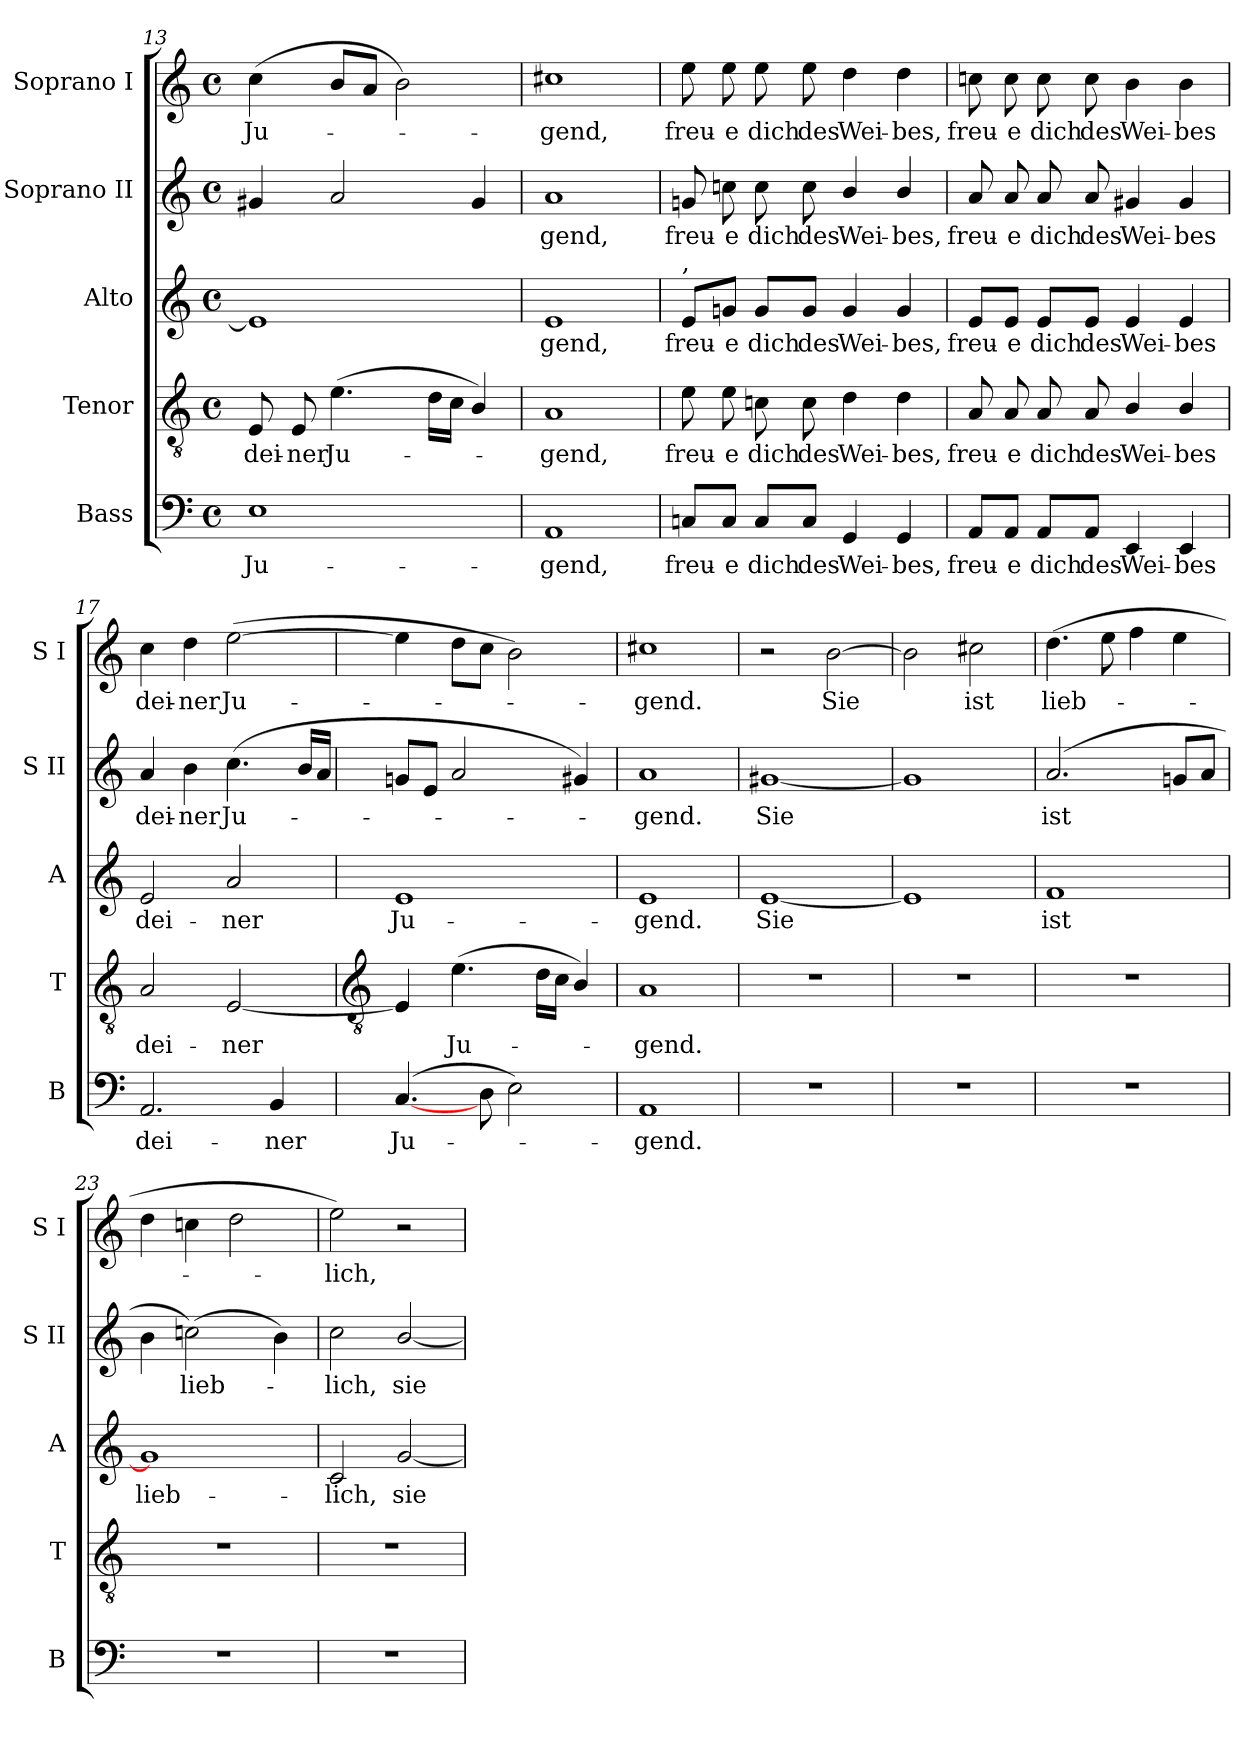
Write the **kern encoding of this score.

**kern	**text	**kern	**text	**kern	**text	**kern	**text	**kern	**text
*part5	*part5	*part4	*part4	*part3	*part3	*part2	*part2	*part1	*part1
*staff5	*staff5	*staff4	*staff4	*staff3	*staff3	*staff2	*staff2	*staff1	*staff1
*I"Bass	*	*I"Tenor	*	*I"Alto	*	*I"Soprano II	*	*I"Soprano I	*
*I'B	*	*I'T	*	*I'A	*	*I'S II	*	*I'S I	*
!!LO:LB:g=z
*clefF4	*	*clefGv2	*	*clefG2	*	*clefG2	*	*clefG2	*
*k[]	*	*k[]	*	*k[]	*	*k[]	*	*k[]	*
*C:	*	*C:	*	*C:	*	*C:	*	*C:	*
*M4/4	*	*M4/4	*	*M4/4	*	*M4/4	*	*M4/4	*
*met(c)	*	*met(c)	*	*met(c)	*	*met(c)	*	*met(c)	*
=13	=13	=13	=13	=13	=13	=13	=13	=13	=13
!	!LO:LY:b	!	!LO:LY:b	!	!	!	!	!	!LO:LY:b
1E	Ju-	8E	dei-	1e]	.	4g#X	.	(>4cc	Ju-
!	!	!	!LO:LY:b	!	!	!	!	!	!
.	.	8E	-ner	.	.	.	.	.	.
!	!	!	!LO:LY:b	!	!	!	!	!	!
.	.	(>4.e	Ju-	.	.	2a	.	8bL	.
.	.	.	.	.	.	.	.	8aJ	.
.	.	.	.	.	.	.	.	2b)	.
.	.	16dLL	.	.	.	.	.	.	.
.	.	16cJJ	.	.	.	.	.	.	.
.	.	4B/)	.	.	.	4g#	.	.	.
=14	=14	=14	=14	=14	=14	=14	=14	=14	=14
!	!LO:LY:b	!	!LO:LY:b	!	!LO:LY:b	!	!LO:LY:b	!	!LO:LY:b
1AA	-gend,	1A	gend,	1e	gend,	1a	gend,	1cc#X	gend,
=15	=15	=15	=15	=15	=15	=15	=15	=15	=15
!	!	!	!	!LO:TX:a:t=,	!	!	!	!	!
!	!LO:LY:b	!	!LO:LY:b	!	!LO:LY:b	!	!LO:LY:b	!	!LO:LY:b
8Cn/L	freu-	8e	freu-	8e/L	freu-	8gn	freu-	8ee	freu-
!	!LO:LY:b	!	!LO:LY:b	!	!LO:LY:b	!	!LO:LY:b	!	!LO:LY:b
8C/J	-e	8e	-e	8gn/J	-e	8ccn	-e	8ee	-e
!	!LO:LY:b	!	!LO:LY:b	!	!LO:LY:b	!	!LO:LY:b	!	!LO:LY:b
8C/L	dich	8cn	dich	8g/L	dich	8cc	dich	8ee	dich
!	!LO:LY:b	!	!LO:LY:b	!	!LO:LY:b	!	!LO:LY:b	!	!LO:LY:b
8C/J	des	8c	des	8g/J	des	8cc	des	8ee	des
!	!LO:LY:b	!	!LO:LY:b	!	!LO:LY:b	!	!LO:LY:b	!	!LO:LY:b
4GG	Wei-	4d	Wei-	4g	Wei-	4b/	Wei-	4dd	Wei-
!	!LO:LY:b	!	!LO:LY:b	!	!LO:LY:b	!	!LO:LY:b	!	!LO:LY:b
4GG	-bes,	4d	-bes,	4g	-bes,	4b/	-bes,	4dd	-bes,
=16	=16	=16	=16	=16	=16	=16	=16	=16	=16
!	!LO:LY:b	!	!LO:LY:b	!	!LO:LY:b	!	!LO:LY:b	!	!LO:LY:b
8AA/L	freu-	8A	freu-	8e/L	freu-	8a	freu-	8ccn	freu-
!	!LO:LY:b	!	!LO:LY:b	!	!LO:LY:b	!	!LO:LY:b	!	!LO:LY:b
8AA/J	-e	8A	-e	8e/J	-e	8a	-e	8cc	-e
!	!LO:LY:b	!	!LO:LY:b	!	!LO:LY:b	!	!LO:LY:b	!	!LO:LY:b
8AA/L	dich	8A	dich	8e/L	dich	8a	dich	8cc	dich
!	!LO:LY:b	!	!LO:LY:b	!	!LO:LY:b	!	!LO:LY:b	!	!LO:LY:b
8AA/J	des	8A	des	8e/J	des	8a	des	8cc	des
!	!LO:LY:b	!	!LO:LY:b	!	!LO:LY:b	!	!LO:LY:b	!	!LO:LY:b
4EE	Wei-	4B/	Wei-	4e	Wei-	4g#X	Wei-	4b	Wei-
!	!LO:LY:b	!	!LO:LY:b	!	!LO:LY:b	!	!LO:LY:b	!	!LO:LY:b
4EE	-bes	4B/	-bes	4e	-bes	4g#	-bes	4b	-bes
=17	=17	=17	=17	=17	=17	=17	=17	=17	=17
!	!LO:LY:b	!	!LO:LY:b	!	!LO:LY:b	!	!LO:LY:b	!	!LO:LY:b
2.AA	dei-	2A	dei-	2e	dei-	4a	dei-	4cc	dei-
!	!	!	!	!	!	!	!LO:LY:b	!	!LO:LY:b
.	.	.	.	.	.	4b	-ner	4dd	-ner
!	!	!	!LO:LY:b	!	!LO:LY:b	!	!LO:LY:b	!	!LO:LY:b
.	.	[2E	-ner	2a	-ner	(<4.cc	Ju-	(>[2ee	Ju-
!	!LO:LY:b	!	!	!	!	!	!	!	!
4BB	-ner	.	.	.	.	.	.	.	.
.	.	.	.	.	.	16bLL	.	.	.
.	.	.	.	.	.	16aJJ	.	.	.
!!LO:LB:g=z
=18	=18	=18	=18	=18	=18	=18	=18	=18	=18
*	*	*clefGv2	*	*	*	*	*	*	*
!	!LO:LY:b	!	!	!	!LO:LY:b	!	!	!	!
(>[4.C	Ju-	4E]	.	1e	Ju-	8gnL	.	4ee]	.
.	.	.	.	.	.	8eJ	.	.	.
!	!	!	!LO:LY:b	!	!	!	!	!	!
.	.	(>4.e	Ju-	.	.	2a	.	8ddL	.
8D	.	.	.	.	.	.	.	8ccJ	.
2E)	.	.	.	.	.	.	.	2b)	.
.	.	16dLL	.	.	.	.	.	.	.
.	.	16cJJ	.	.	.	.	.	.	.
.	.	4B/)	.	.	.	4g#X)	.	.	.
=19	=19	=19	=19	=19	=19	=19	=19	=19	=19
!	!LO:LY:b	!	!LO:LY:b	!	!LO:LY:b	!	!LO:LY:b	!	!LO:LY:b
1AA	gend.	1A	gend.	1e	-gend.	1a	gend.	1cc#X	gend.
=20	=20	=20	=20	=20	=20	=20	=20	=20	=20
!	!	!	!	!	!LO:LY:b	!	!LO:LY:b	!	!
1r	.	1r	.	[1e	Sie	[1g#X	Sie	2r	.
!	!	!	!	!	!	!	!	!	!LO:LY:b
.	.	.	.	.	.	.	.	[2b	Sie
=21	=21	=21	=21	=21	=21	=21	=21	=21	=21
1r	.	1r	.	1e]	.	1g#]	.	2b]	.
!	!	!	!	!	!	!	!	!	!LO:LY:b
.	.	.	.	.	.	.	.	2cc#X	ist
=22	=22	=22	=22	=22	=22	=22	=22	=22	=22
!	!	!	!	!	!LO:LY:b	!	!LO:LY:b	!	!LO:LY:b
1r	.	1r	.	1f	ist	(<2.a	ist	(>4.dd	lieb-
.	.	.	.	.	.	.	.	8ee	.
.	.	.	.	.	.	.	.	4ff	.
.	.	.	.	.	.	8gnL	.	4ee	.
.	.	.	.	.	.	8aJ	.	.	.
=23	=23	=23	=23	=23	=23	=23	=23	=23	=23
!	!	!	!	!	!LO:LY:b	!	!	!	!
1r	.	1r	.	1gn]	lieb-	4b	.	4dd	.
!	!	!	!	!	!	!	!LO:LY:b	!	!
.	.	.	.	.	.	(>2ccn)	lieb-	4ccn	.
.	.	.	.	.	.	.	.	2dd	.
.	.	.	.	.	.	4b)	.	.	.
=24	=24	=24	=24	=24	=24	=24	=24	=24	=24
!	!	!	!	!	!LO:LY:b	!	!LO:LY:b	!	!LO:LY:b
1r	.	1r	.	2c	-lich,	2cc	lich,	2ee)	lich,
!	!	!	!	!	!LO:LY:b	!	!LO:LY:b	!	!
.	.	.	.	[2g	sie	[2b/	sie	2r	.
=	=	=	=	=	=	=	=	=	=
*-	*-	*-	*-	*-	*-	*-	*-	*-	*-
